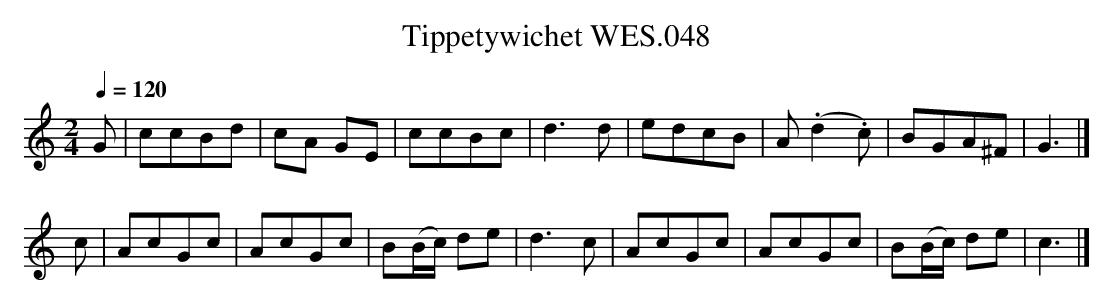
X:1
T:Tippetywichet WES.048
M:2/4
L:1/8
Q:1/4=120
K:C
G|ccBd|cA GE|ccBc|d3d|edcB|A(.d2.c)|BGA^F|G3|]
c|AcGc|AcGc|B(B/c/) de|d3c|AcGc|AcGc|B(B/c/) de|c3|]
